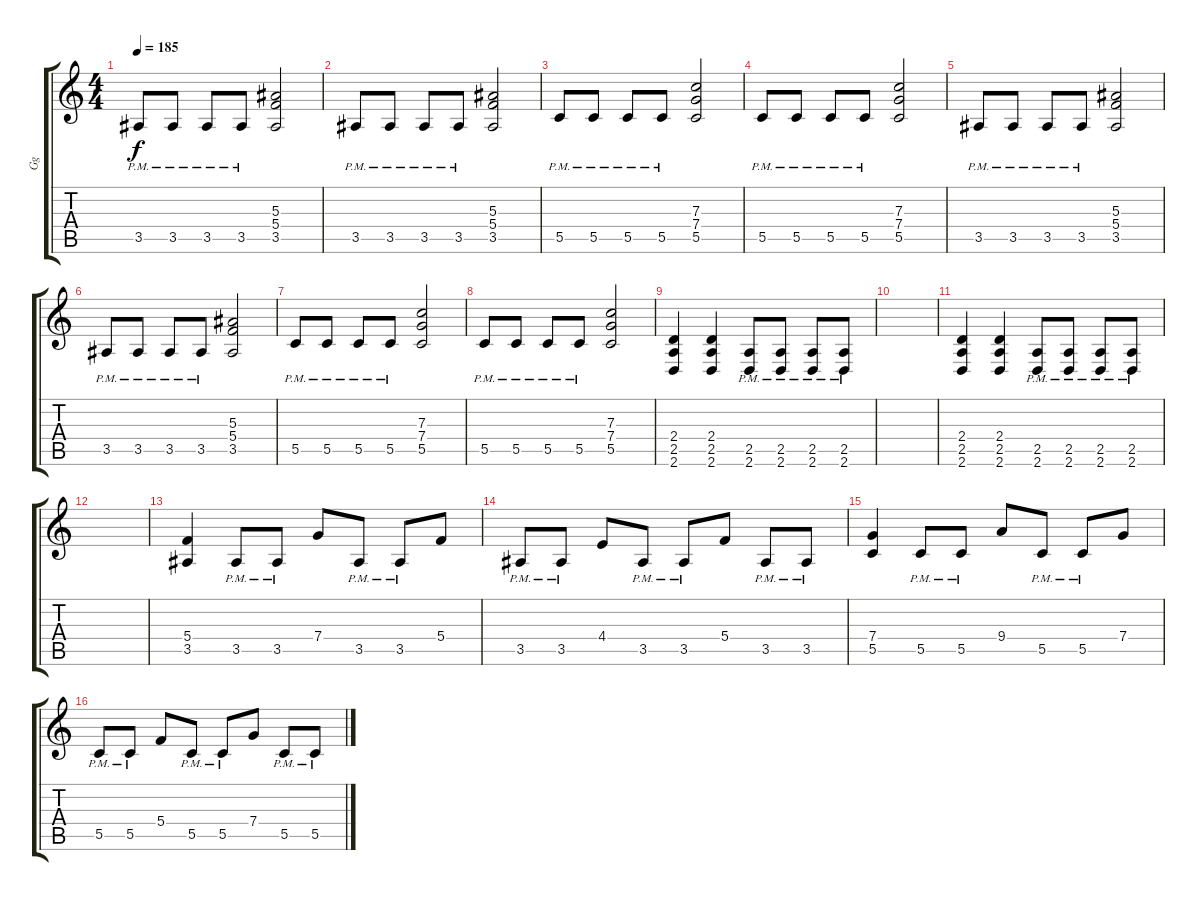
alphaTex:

\track ("Gg" "Gg") {instrument distortionguitar}
\staff {score tabs}
\tuning (D4 A3 F3 C3 G2 C2) {hide}
\ts (4 4)
\tempo 185
\clef g2
\ks c
3.5{pm}.8{dy f} 3.5{pm}.8 3.5{pm}.8 3.5{pm}.8 (5.3 5.4 3.5).2 |
3.5{pm}.8 3.5{pm}.8 3.5{pm}.8 3.5{pm}.8 (5.3 5.4 3.5).2 |
5.5{pm}.8 5.5{pm}.8 5.5{pm}.8 5.5{pm}.8 (7.3 7.4 5.5).2 |
5.5{pm}.8 5.5{pm}.8 5.5{pm}.8 5.5{pm}.8 (7.3 7.4 5.5).2 |
3.5{pm}.8 3.5{pm}.8 3.5{pm}.8 3.5{pm}.8 (5.3 5.4 3.5).2 |
3.5{pm}.8 3.5{pm}.8 3.5{pm}.8 3.5{pm}.8 (5.3 5.4 3.5).2 |
5.5{pm}.8 5.5{pm}.8 5.5{pm}.8 5.5{pm}.8 (7.3 7.4 5.5).2 |
5.5{pm}.8 5.5{pm}.8 5.5{pm}.8 5.5{pm}.8 (7.3 7.4 5.5).2 |
(2.4 2.5 2.6).4 (2.4 2.5 2.6).4 (2.5 2.6{pm}).8 (2.5 2.6{pm}).8 (2.5 2.6{pm}).8 (2.5 2.6{pm}).8 |
|
(2.4 2.5 2.6).4 (2.4 2.5 2.6).4 (2.5 2.6{pm}).8 (2.5 2.6{pm}).8 (2.5 2.6{pm}).8 (2.5 2.6{pm}).8 |
|
(5.4 3.5).4 3.5{pm}.8 3.5{pm}.8 7.4.8 3.5{pm}.8 3.5{pm}.8 5.4.8 |
3.5{pm}.8 3.5{pm}.8 4.4.8 3.5{pm}.8 3.5{pm}.8 5.4.8 3.5{pm}.8 3.5{pm}.8 |
(7.4 5.5).4 5.5{pm}.8 5.5{pm}.8 9.4.8 5.5{pm}.8 5.5{pm}.8 7.4.8 |
5.5{pm}.8 5.5{pm}.8 5.4.8 5.5{pm}.8 5.5{pm}.8 7.4.8 5.5{pm}.8 5.5{pm}.8
